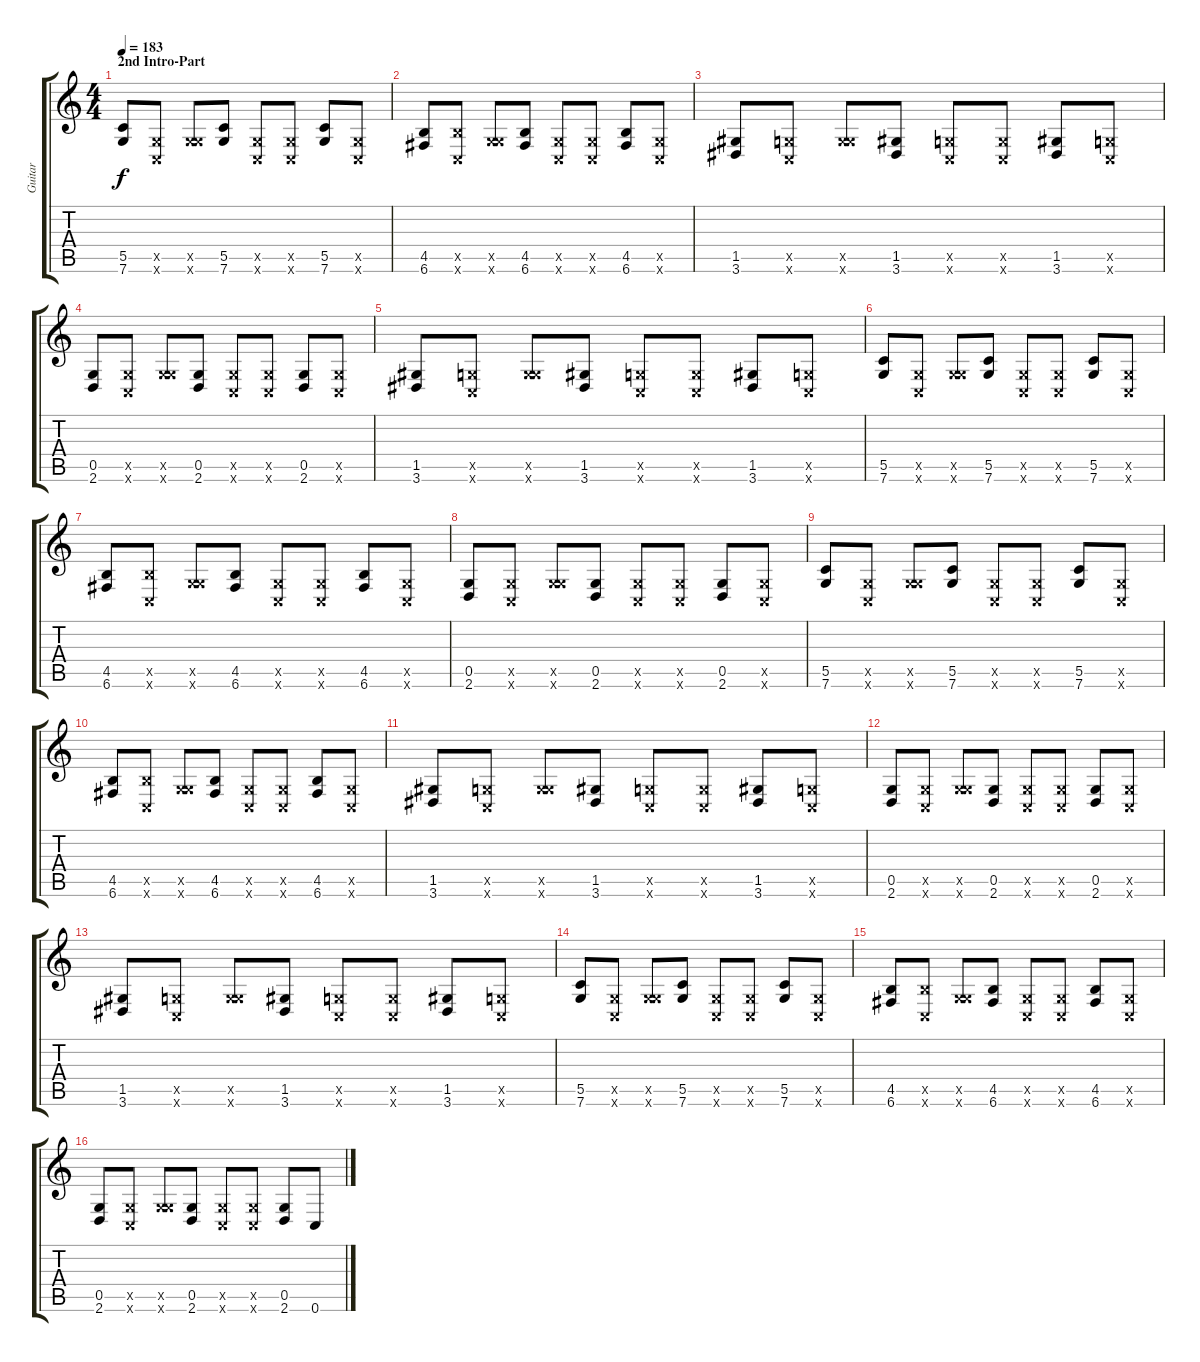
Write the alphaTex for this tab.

\track ("Guitar" "Guitar") {instrument distortionguitar}
\staff {score tabs}
\tuning (D4 A3 F3 C3 G2 C2) {hide}
\ts (4 4)
\section ("" "2nd Intro-Part")
\tempo 183
\clef g2
\ks c
(5.5 7.6).8{dy f} (0.5{x} 0.6{x}).8 (0.5{x} 7.6{x}).8 (5.5 7.6).8 (0.5{x} 0.6{x}).8 (0.5{x} 0.6{x}).8 (5.5 7.6).8 (0.5{x} 0.6{x}).8 |
(4.5 6.6).8 (4.5{x} 0.6{x}).8 (0.5{x} 7.6{x}).8 (4.5 6.6).8 (0.5{x} 0.6{x}).8 (0.5{x} 0.6{x}).8 (4.5 6.6).8 (0.5{x} 0.6{x}).8 |
(1.5 3.6).8 (0.5{x} 0.6{x}).8 (0.5{x} 7.6{x}).8 (1.5 3.6).8 (0.5{x} 0.6{x}).8 (0.5{x} 0.6{x}).8 (1.5 3.6).8 (0.5{x} 0.6{x}).8 |
(0.5 2.6).8 (0.5{x} 0.6{x}).8 (0.5{x} 7.6{x}).8 (0.5 2.6).8 (0.5{x} 0.6{x}).8 (0.5{x} 0.6{x}).8 (0.5 2.6).8 (0.5{x} 0.6{x}).8 |
(1.5 3.6).8 (0.5{x} 0.6{x}).8 (0.5{x} 7.6{x}).8 (1.5 3.6).8 (0.5{x} 0.6{x}).8 (0.5{x} 0.6{x}).8 (1.5 3.6).8 (0.5{x} 0.6{x}).8 |
(5.5 7.6).8 (0.5{x} 0.6{x}).8 (0.5{x} 7.6{x}).8 (5.5 7.6).8 (0.5{x} 0.6{x}).8 (0.5{x} 0.6{x}).8 (5.5 7.6).8 (0.5{x} 0.6{x}).8 |
(4.5 6.6).8 (4.5{x} 0.6{x}).8 (0.5{x} 7.6{x}).8 (4.5 6.6).8 (0.5{x} 0.6{x}).8 (0.5{x} 0.6{x}).8 (4.5 6.6).8 (0.5{x} 0.6{x}).8 |
(0.5 2.6).8 (0.5{x} 0.6{x}).8 (0.5{x} 7.6{x}).8 (0.5 2.6).8 (0.5{x} 0.6{x}).8 (0.5{x} 0.6{x}).8 (0.5 2.6).8 (0.5{x} 0.6{x}).8 |
(5.5 7.6).8 (0.5{x} 0.6{x}).8 (0.5{x} 7.6{x}).8 (5.5 7.6).8 (0.5{x} 0.6{x}).8 (0.5{x} 0.6{x}).8 (5.5 7.6).8 (0.5{x} 0.6{x}).8 |
(4.5 6.6).8 (4.5{x} 0.6{x}).8 (0.5{x} 7.6{x}).8 (4.5 6.6).8 (0.5{x} 0.6{x}).8 (0.5{x} 0.6{x}).8 (4.5 6.6).8 (0.5{x} 0.6{x}).8 |
(1.5 3.6).8 (0.5{x} 0.6{x}).8 (0.5{x} 7.6{x}).8 (1.5 3.6).8 (0.5{x} 0.6{x}).8 (0.5{x} 0.6{x}).8 (1.5 3.6).8 (0.5{x} 0.6{x}).8 |
(0.5 2.6).8 (0.5{x} 0.6{x}).8 (0.5{x} 7.6{x}).8 (0.5 2.6).8 (0.5{x} 0.6{x}).8 (0.5{x} 0.6{x}).8 (0.5 2.6).8 (0.5{x} 0.6{x}).8 |
(1.5 3.6).8 (0.5{x} 0.6{x}).8 (0.5{x} 7.6{x}).8 (1.5 3.6).8 (0.5{x} 0.6{x}).8 (0.5{x} 0.6{x}).8 (1.5 3.6).8 (0.5{x} 0.6{x}).8 |
(5.5 7.6).8 (0.5{x} 0.6{x}).8 (0.5{x} 7.6{x}).8 (5.5 7.6).8 (0.5{x} 0.6{x}).8 (0.5{x} 0.6{x}).8 (5.5 7.6).8 (0.5{x} 0.6{x}).8 |
(4.5 6.6).8 (4.5{x} 0.6{x}).8 (0.5{x} 7.6{x}).8 (4.5 6.6).8 (0.5{x} 0.6{x}).8 (0.5{x} 0.6{x}).8 (4.5 6.6).8 (0.5{x} 0.6{x}).8 |
(0.5 2.6).8 (0.5{x} 0.6{x}).8 (0.5{x} 7.6{x}).8 (0.5 2.6).8 (0.5{x} 0.6{x}).8 (0.5{x} 0.6{x}).8 (0.5 2.6).8 0.6.8
